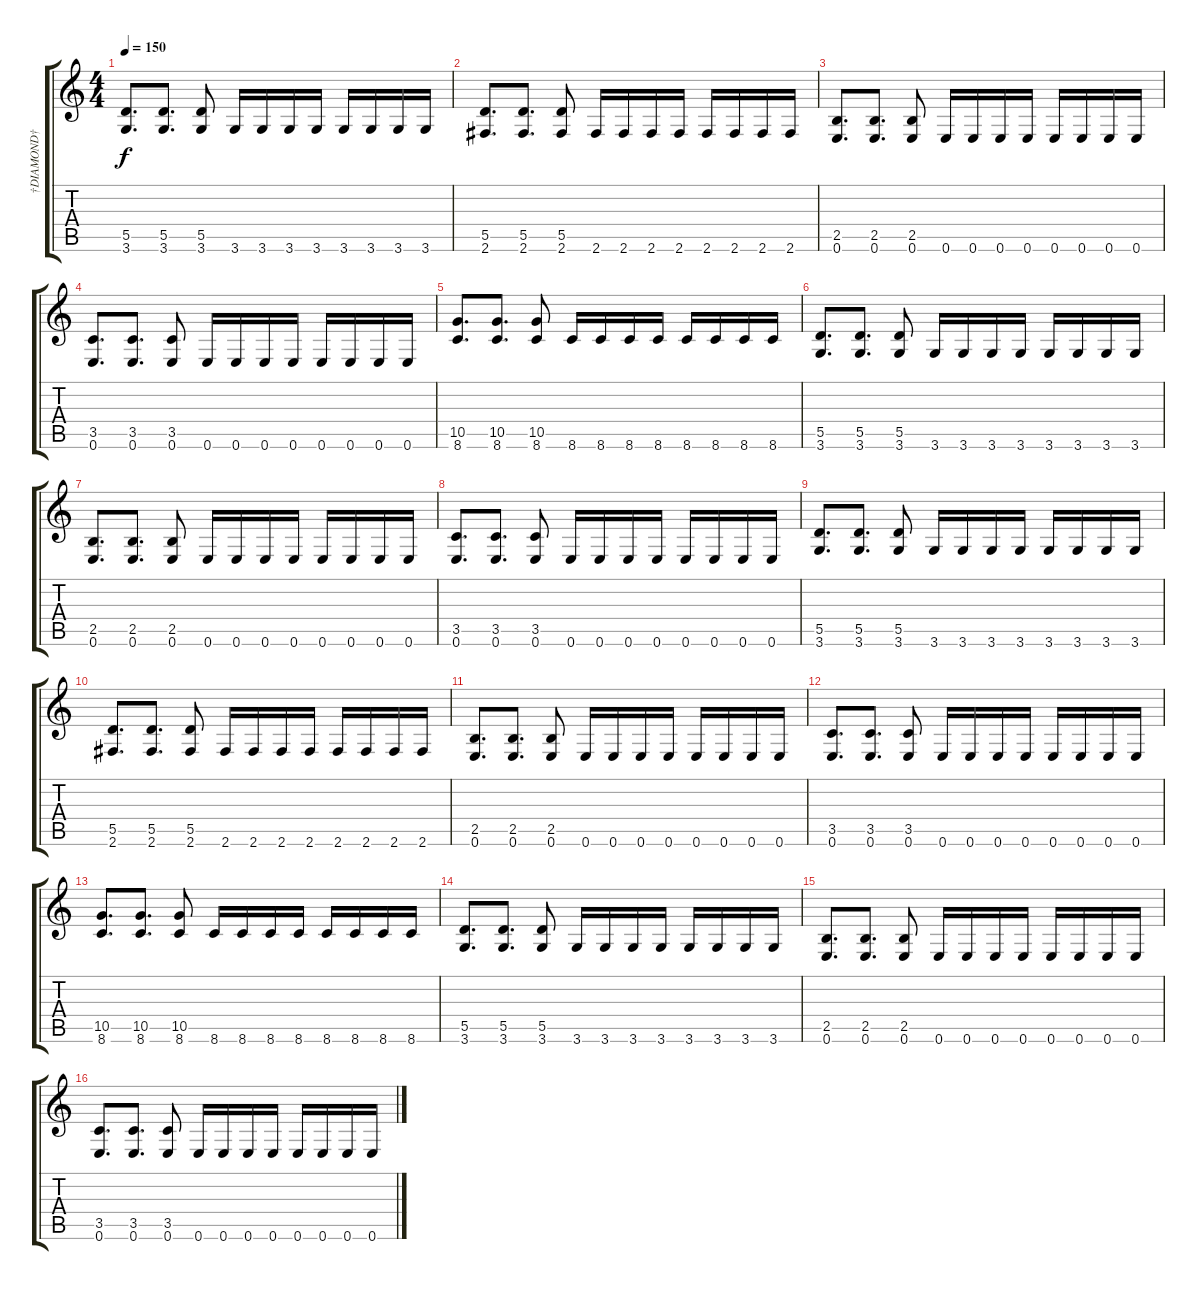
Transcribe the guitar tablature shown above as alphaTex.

\track ("†DIAMOND†" "†DIAMOND†") {instrument distortionguitar}
\staff {score tabs}
\tuning (E4 B3 G3 D3 A2 E2) {hide}
\ts (4 4)
\tempo 150
\clef g2
\ks c
(5.5 3.6).8{d dy f} (5.5 3.6).8{d} (5.5 3.6).8 3.6.16 3.6.16 3.6.16 3.6.16 3.6.16 3.6.16 3.6.16 3.6.16 |
(5.5 2.6).8{d} (5.5 2.6).8{d} (5.5 2.6).8 2.6.16 2.6.16 2.6.16 2.6.16 2.6.16 2.6.16 2.6.16 2.6.16 |
(2.5 0.6).8{d} (2.5 0.6).8{d} (2.5 0.6).8 0.6.16 0.6.16 0.6.16 0.6.16 0.6.16 0.6.16 0.6.16 0.6.16 |
(3.5 0.6).8{d} (3.5 0.6).8{d} (3.5 0.6).8 0.6.16 0.6.16 0.6.16 0.6.16 0.6.16 0.6.16 0.6.16 0.6.16 |
(10.5 8.6).8{d} (10.5 8.6).8{d} (10.5 8.6).8 8.6.16 8.6.16 8.6.16 8.6.16 8.6.16 8.6.16 8.6.16 8.6.16 |
(5.5 3.6).8{d} (5.5 3.6).8{d} (5.5 3.6).8 3.6.16 3.6.16 3.6.16 3.6.16 3.6.16 3.6.16 3.6.16 3.6.16 |
(2.5 0.6).8{d} (2.5 0.6).8{d} (2.5 0.6).8 0.6.16 0.6.16 0.6.16 0.6.16 0.6.16 0.6.16 0.6.16 0.6.16 |
(3.5 0.6).8{d} (3.5 0.6).8{d} (3.5 0.6).8 0.6.16 0.6.16 0.6.16 0.6.16 0.6.16 0.6.16 0.6.16 0.6.16 |
(5.5 3.6).8{d} (5.5 3.6).8{d} (5.5 3.6).8 3.6.16 3.6.16 3.6.16 3.6.16 3.6.16 3.6.16 3.6.16 3.6.16 |
(5.5 2.6).8{d} (5.5 2.6).8{d} (5.5 2.6).8 2.6.16 2.6.16 2.6.16 2.6.16 2.6.16 2.6.16 2.6.16 2.6.16 |
(2.5 0.6).8{d} (2.5 0.6).8{d} (2.5 0.6).8 0.6.16 0.6.16 0.6.16 0.6.16 0.6.16 0.6.16 0.6.16 0.6.16 |
(3.5 0.6).8{d} (3.5 0.6).8{d} (3.5 0.6).8 0.6.16 0.6.16 0.6.16 0.6.16 0.6.16 0.6.16 0.6.16 0.6.16 |
(10.5 8.6).8{d} (10.5 8.6).8{d} (10.5 8.6).8 8.6.16 8.6.16 8.6.16 8.6.16 8.6.16 8.6.16 8.6.16 8.6.16 |
(5.5 3.6).8{d} (5.5 3.6).8{d} (5.5 3.6).8 3.6.16 3.6.16 3.6.16 3.6.16 3.6.16 3.6.16 3.6.16 3.6.16 |
(2.5 0.6).8{d} (2.5 0.6).8{d} (2.5 0.6).8 0.6.16 0.6.16 0.6.16 0.6.16 0.6.16 0.6.16 0.6.16 0.6.16 |
(3.5 0.6).8{d} (3.5 0.6).8{d} (3.5 0.6).8 0.6.16 0.6.16 0.6.16 0.6.16 0.6.16 0.6.16 0.6.16 0.6.16
